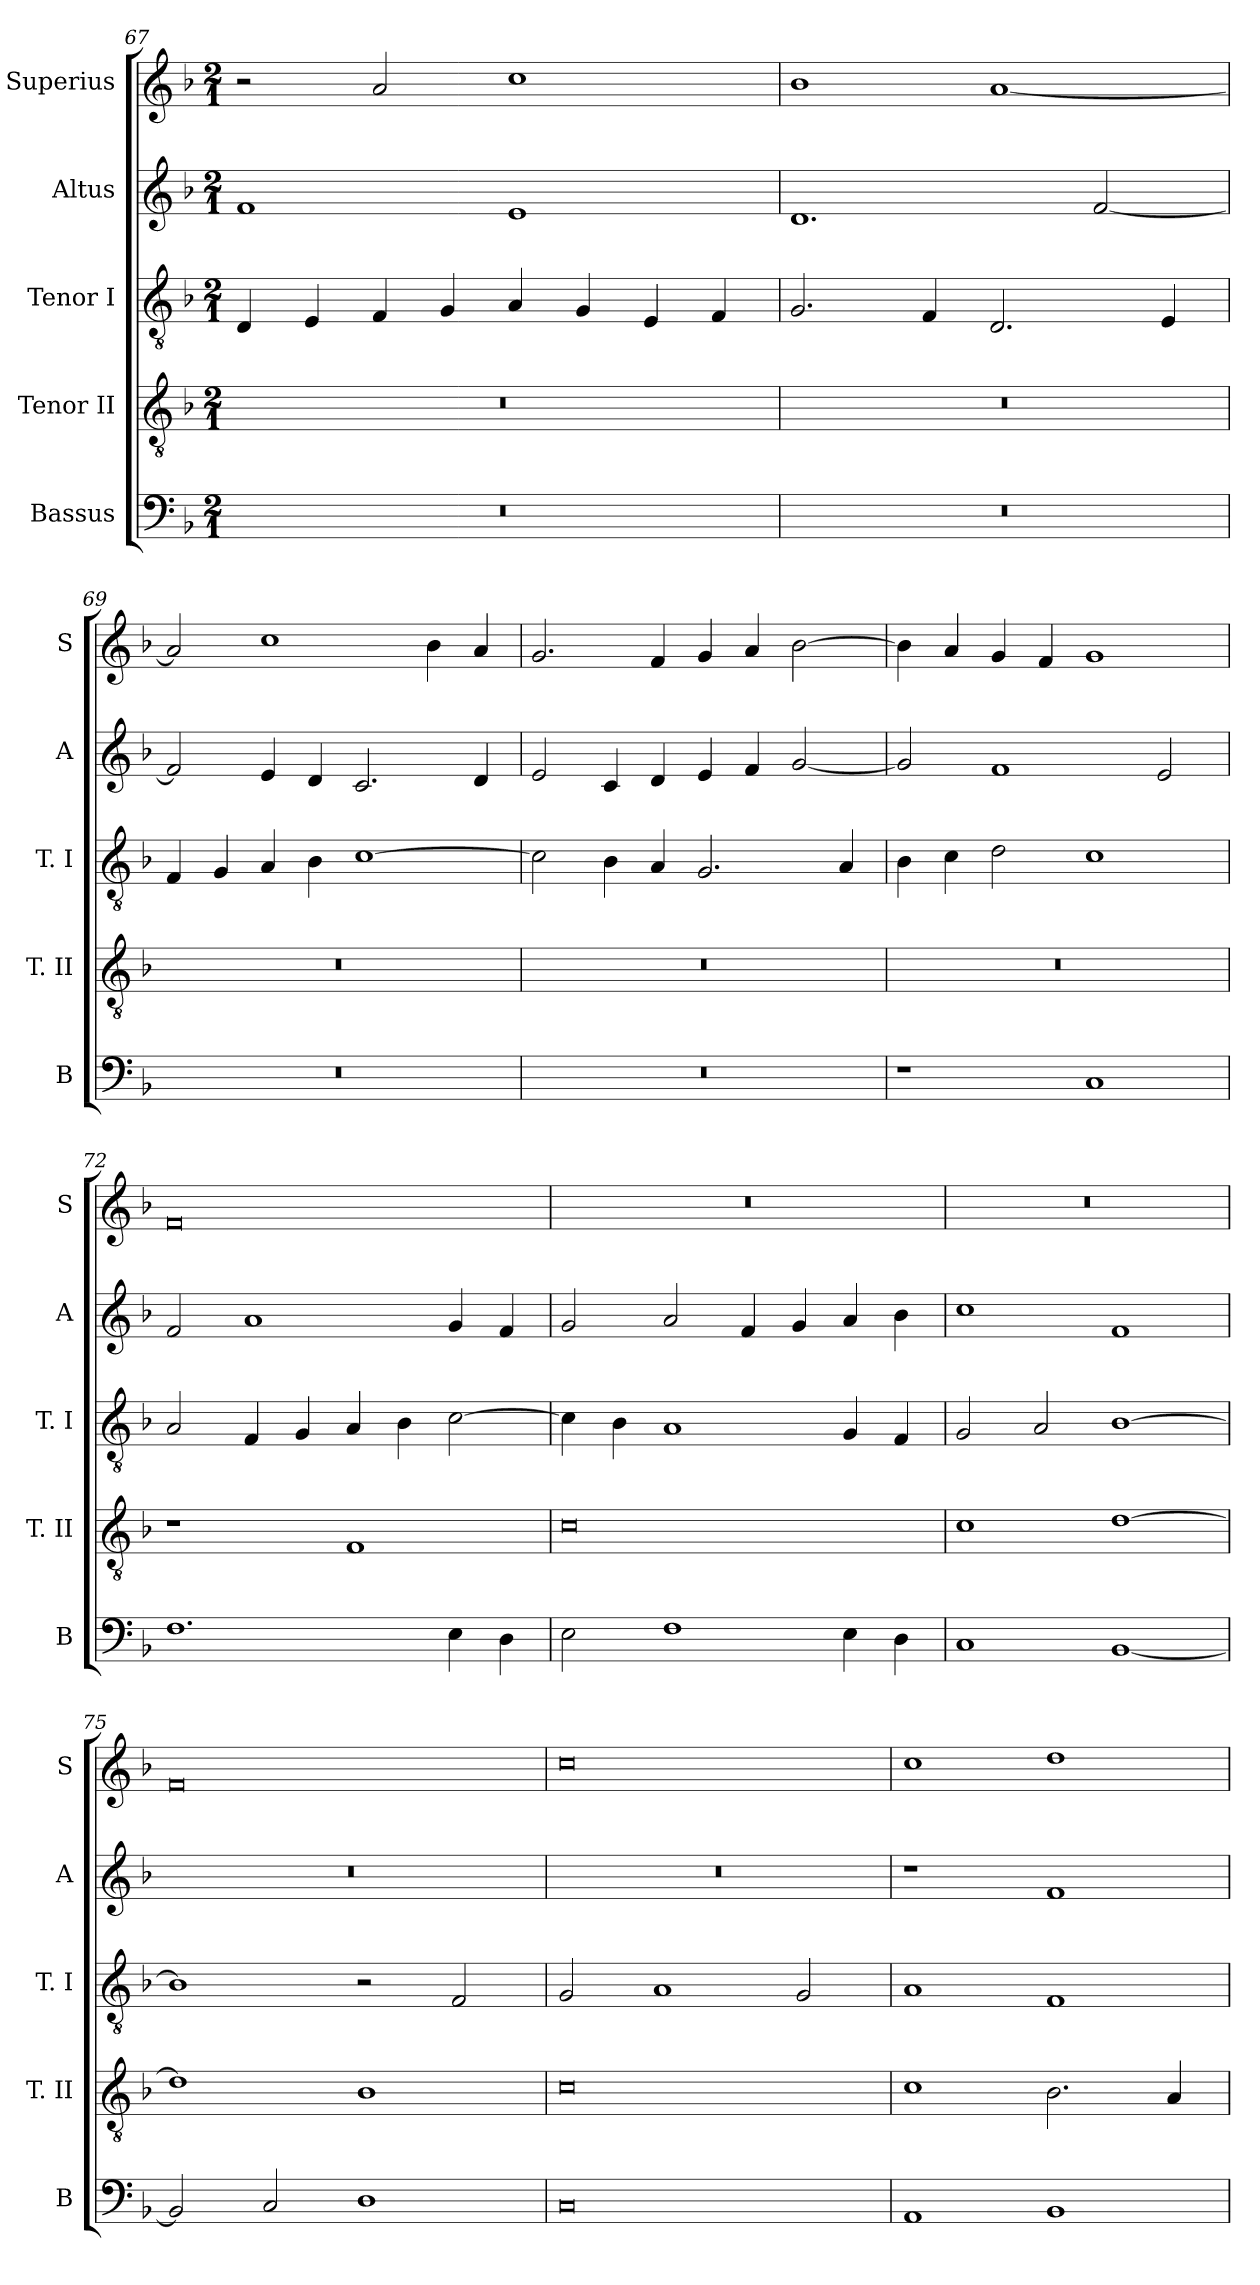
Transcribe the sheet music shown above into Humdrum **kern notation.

**kern	**kern	**kern	**kern	**kern
*part5	*part4	*part3	*part2	*part1
*staff5	*staff4	*staff3	*staff2	*staff1
*I"Bassus	*I"Tenor II	*I"Tenor I	*I"Altus	*I"Superius
*I'B	*I'T. II	*I'T. I	*I'A	*I'S
*clefF4	*clefGv2	*clefGv2	*clefG2	*clefG2
*k[b-]	*k[b-]	*k[b-]	*k[b-]	*k[b-]
*F:	*F:	*F:	*F:	*F:
*M2/1	*M2/1	*M2/1	*M2/1	*M2/1
=67	=67	=67	=67	=67
0r	0r	4D	1f	2r
.	.	4E	.	.
.	.	4F	.	2a
.	.	4G	.	.
.	.	4A	1e	1cc
.	.	4G	.	.
.	.	4E	.	.
.	.	4F	.	.
=68	=68	=68	=68	=68
0r	0r	2.G	1.d	1b-
.	.	4F	.	.
.	.	2.D	.	[1a
.	.	.	[2f	.
.	.	4E	.	.
=69	=69	=69	=69	=69
0r	0r	4F	2f]	2a]
.	.	4G	.	.
.	.	4A	4e	1cc
.	.	4B-	4d	.
.	.	[1c	2.c	.
.	.	.	.	4b-
.	.	.	4d	4a
=70	=70	=70	=70	=70
0r	0r	2c]	2e	2.g
.	.	4B-	4c	.
.	.	4A	4d	4f
.	.	2.G	4e	4g
.	.	.	4f	4a
.	.	.	[2g	[2b-
.	.	4A	.	.
=71	=71	=71	=71	=71
1r	0r	4B-	2g]	4b-]
.	.	4c	.	4a
.	.	2d	1f	4g
.	.	.	.	4f
1C	.	1c	.	1g
.	.	.	2e	.
=72	=72	=72	=72	=72
1.F	1r	2A	2f	0f
.	.	4F	1a	.
.	.	4G	.	.
.	1F	4A	.	.
.	.	4B-	.	.
4E	.	[2c	4g	.
4D	.	.	4f	.
=73	=73	=73	=73	=73
2E	0c	4c]	2g	0r
.	.	4B-	.	.
1F	.	1A	2a	.
.	.	.	4f	.
.	.	.	4g	.
4E	.	4G	4a	.
4D	.	4F	4b-	.
=74	=74	=74	=74	=74
1C	1c	2G	1cc	0r
.	.	2A	.	.
[1BB-	[1d	[1B-	1f	.
=75	=75	=75	=75	=75
2BB-]	1d]	1B-]	0r	0f
2C	.	.	.	.
1D	1B-	2r	.	.
.	.	2F	.	.
=76	=76	=76	=76	=76
0C	0c	2G	0r	0cc
.	.	1A	.	.
.	.	2G	.	.
=77	=77	=77	=77	=77
1AA	1c	1A	1r	1cc
1BB-	2.B-	1F	1f	1dd
.	4A	.	.	.
=	=	=	=	=
*-	*-	*-	*-	*-
